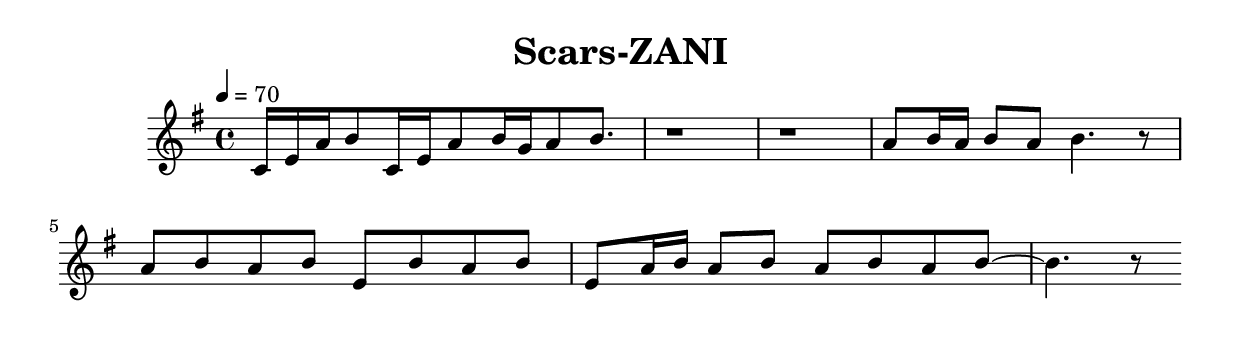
\header {
  title = "Scars-ZANI"
  composer = ""
}

\score {
  <<
  \relative g' { \key g \major \time 4/4 \tempo 4=70
    c,16 e a b8 c,16 e a8 b16 g a8 b8. | r1 | r | 
    a8 b16 a b8 a b4. r8 | a b a b e, b' a b |
    e, a16 b a8 b a b a b~ | b4. r8 


  }
  
  >>
  \layout {}
  \midi {}
}